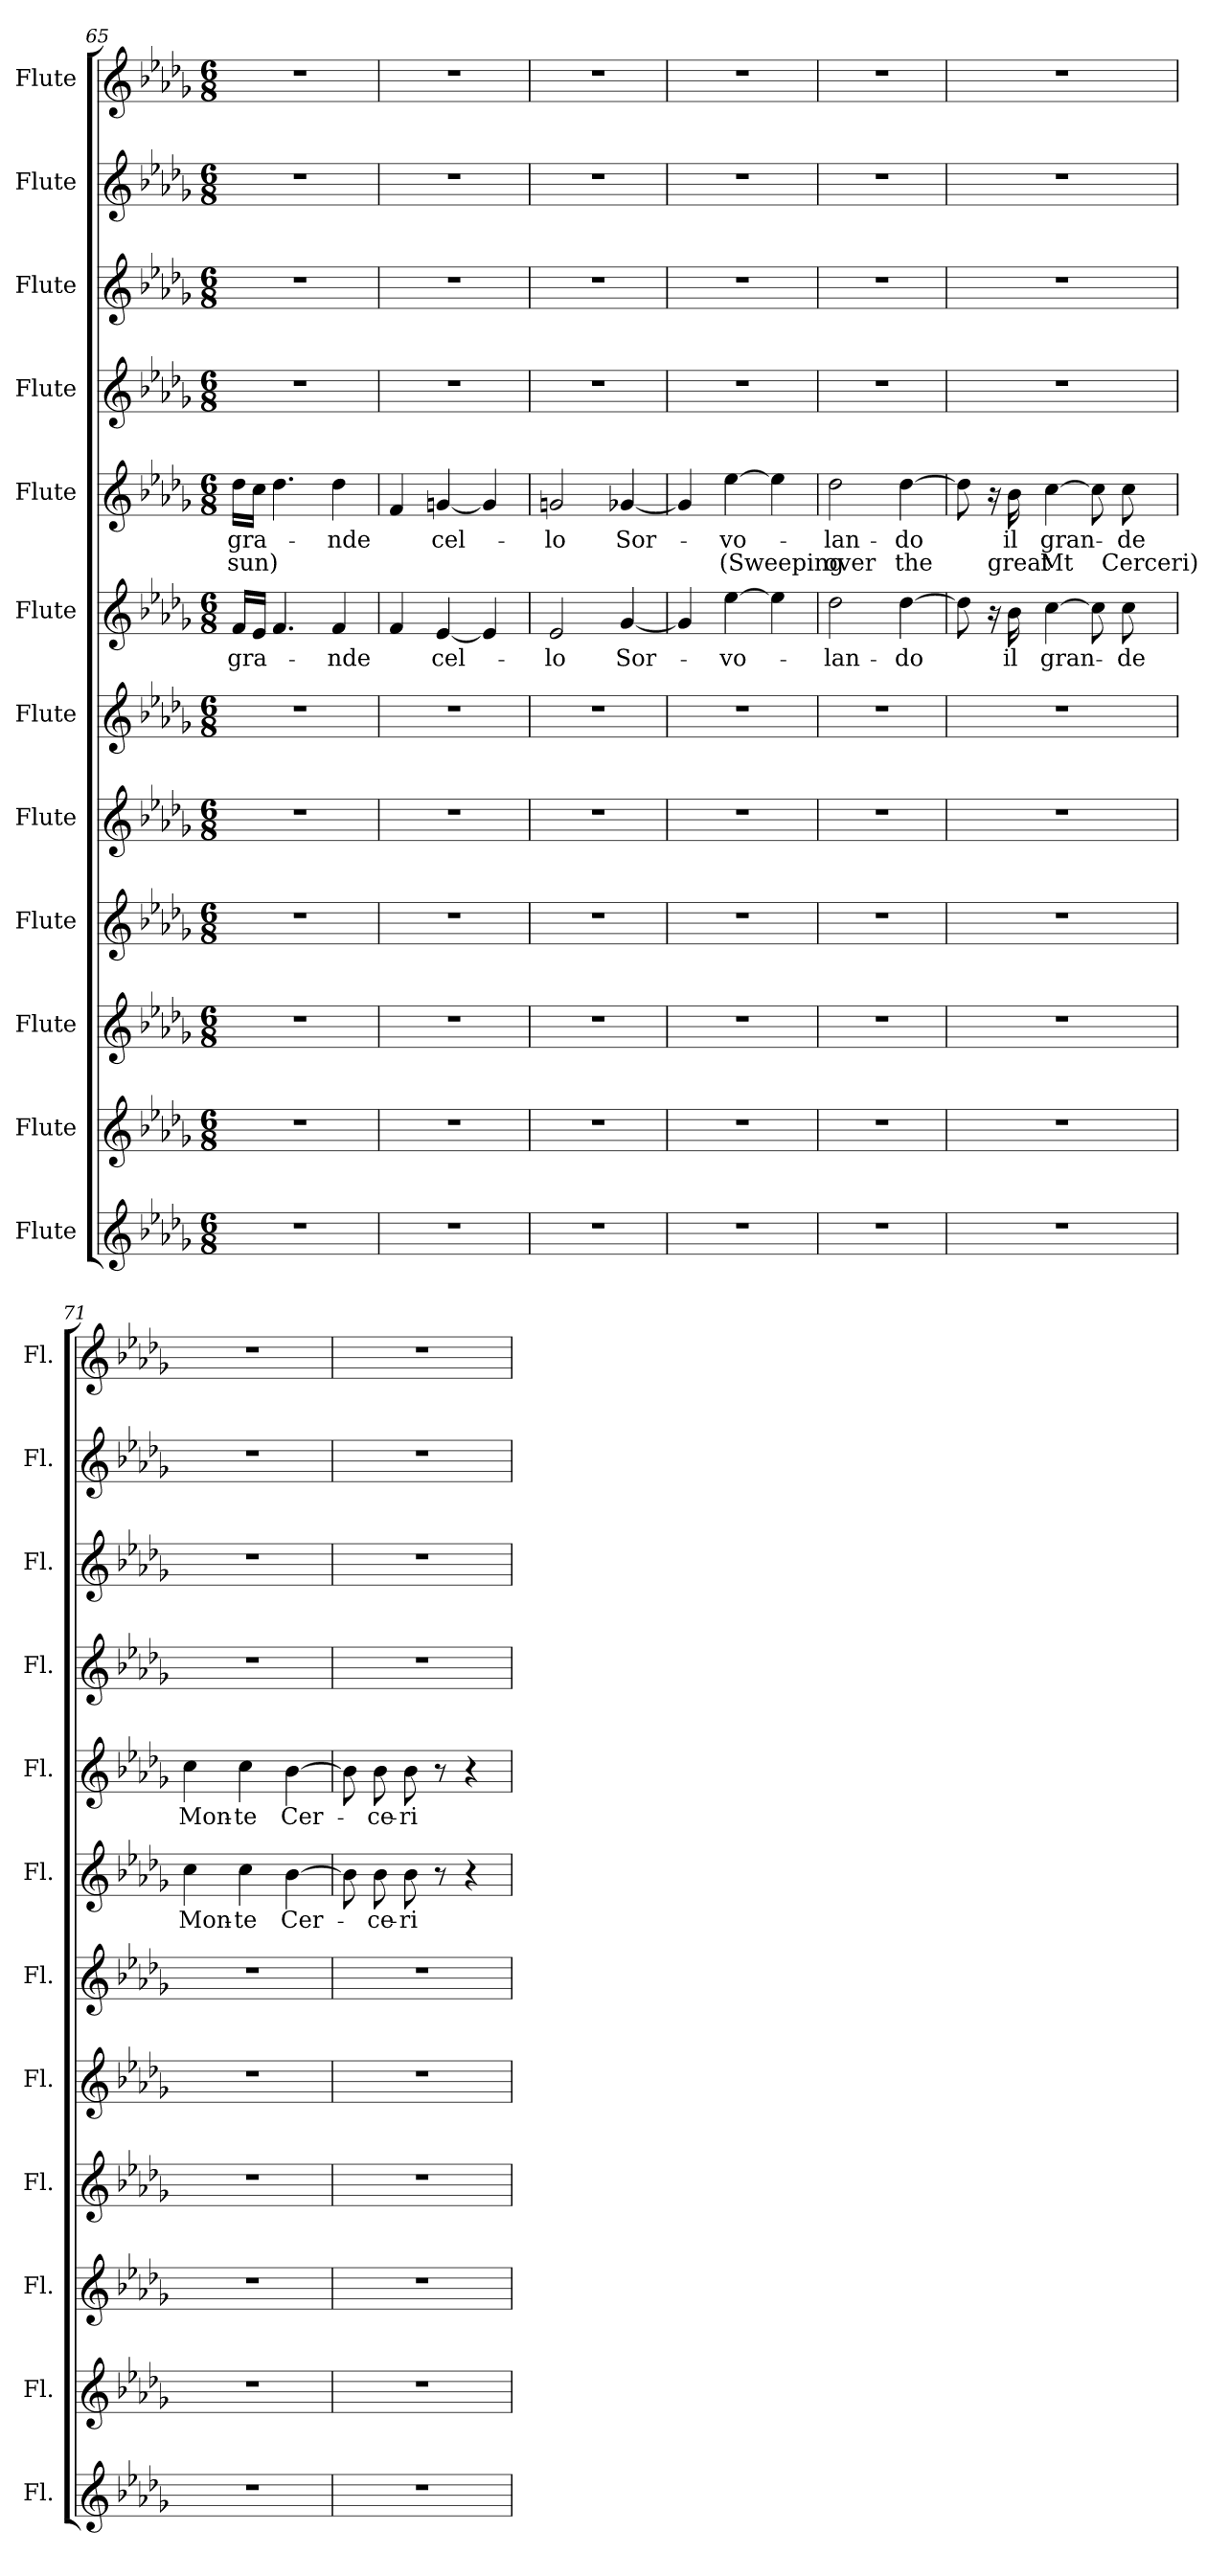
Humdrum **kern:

**kern	**kern	**kern	**kern	**kern	**kern	**kern	**text	**kern	**text	**text	**kern	**kern	**kern	**kern
*part12	*part11	*part10	*part9	*part8	*part7	*part6	*part6	*part5	*part5	*part5	*part4	*part3	*part2	*part1
*staff12	*staff11	*staff10	*staff9	*staff8	*staff7	*staff6	*staff6	*staff5	*staff5	*staff5	*staff4	*staff3	*staff2	*staff1
*I"Flute	*I"Flute	*I"Flute	*I"Flute	*I"Flute	*I"Flute	*I"Flute	*	*I"Flute	*	*	*I"Flute	*I"Flute	*I"Flute	*I"Flute
*I'Fl.	*I'Fl.	*I'Fl.	*I'Fl.	*I'Fl.	*I'Fl.	*I'Fl.	*	*I'Fl.	*	*	*I'Fl.	*I'Fl.	*I'Fl.	*I'Fl.
!!LO:PB:g=z
*clefG2	*clefG2	*clefG2	*clefG2	*clefG2	*clefG2	*clefG2	*	*clefG2	*	*	*clefG2	*clefG2	*clefG2	*clefG2
*k[b-e-a-d-g-]	*k[b-e-a-d-g-]	*k[b-e-a-d-g-]	*k[b-e-a-d-g-]	*k[b-e-a-d-g-]	*k[b-e-a-d-g-]	*k[b-e-a-d-g-]	*	*k[b-e-a-d-g-]	*	*	*k[b-e-a-d-g-]	*k[b-e-a-d-g-]	*k[b-e-a-d-g-]	*k[b-e-a-d-g-]
*M6/8	*M6/8	*M6/8	*M6/8	*M6/8	*M6/8	*M6/8	*	*M6/8	*	*	*M6/8	*M6/8	*M6/8	*M6/8
=65	=65	=65	=65	=65	=65	=65	=65	=65	=65	=65	=65	=65	=65	=65
2.r	2.r	2.r	2.r	2.r	2.r	16f/LL	gra-	16dd-\LL	gra-	sun)	2.r	2.r	2.r	2.r
.	.	.	.	.	.	16e-/JJ	.	16cc\JJ	.	.	.	.	.	.
.	.	.	.	.	.	4.f/	.	4.dd-\	.	.	.	.	.	.
.	.	.	.	.	.	4f/	-nde	4dd-\	-nde	.	.	.	.	.
=66	=66	=66	=66	=66	=66	=66	=66	=66	=66	=66	=66	=66	=66	=66
2.r	2.r	2.r	2.r	2.r	2.r	4f/	.	4f/	.	.	2.r	2.r	2.r	2.r
.	.	.	.	.	.	[4e-/	-cel-	[4gn/	-cel-	.	.	.	.	.
.	.	.	.	.	.	4e-/]	.	4g/]	.	.	.	.	.	.
=67	=67	=67	=67	=67	=67	=67	=67	=67	=67	=67	=67	=67	=67	=67
2.r	2.r	2.r	2.r	2.r	2.r	2e-/	-lo	2gn/	-lo	.	2.r	2.r	2.r	2.r
.	.	.	.	.	.	[4g-/	Sor-	[4g-X/	Sor-	.	.	.	.	.
=68	=68	=68	=68	=68	=68	=68	=68	=68	=68	=68	=68	=68	=68	=68
2.r	2.r	2.r	2.r	2.r	2.r	4g-/]	.	4g-/]	.	.	2.r	2.r	2.r	2.r
.	.	.	.	.	.	[4ee-\	-vo-	[4ee-\	-vo-	(Sweeping	.	.	.	.
.	.	.	.	.	.	4ee-\]	.	4ee-\]	.	.	.	.	.	.
=69	=69	=69	=69	=69	=69	=69	=69	=69	=69	=69	=69	=69	=69	=69
2.r	2.r	2.r	2.r	2.r	2.r	2dd-\	-lan-	2dd-\	-lan-	over	2.r	2.r	2.r	2.r
.	.	.	.	.	.	[4dd-\	-do	[4dd-\	-do	the	.	.	.	.
!!LO:PB:g=z
=70	=70	=70	=70	=70	=70	=70	=70	=70	=70	=70	=70	=70	=70	=70
2.r	2.r	2.r	2.r	2.r	2.r	8dd-\]	.	8dd-\]	.	.	2.r	2.r	2.r	2.r
.	.	.	.	.	.	16r	.	16r	.	.	.	.	.	.
.	.	.	.	.	.	16b-\	il	16b-\	il	great	.	.	.	.
.	.	.	.	.	.	[4cc\	gran-	[4cc\	gran-	Mt	.	.	.	.
.	.	.	.	.	.	8cc\]	.	8cc\]	.	.	.	.	.	.
.	.	.	.	.	.	8cc\	-de	8cc\	-de	Cerceri)	.	.	.	.
=71	=71	=71	=71	=71	=71	=71	=71	=71	=71	=71	=71	=71	=71	=71
2.r	2.r	2.r	2.r	2.r	2.r	4cc\	Mon-	4cc\	Mon-	.	2.r	2.r	2.r	2.r
.	.	.	.	.	.	4cc\	-te	4cc\	-te	.	.	.	.	.
.	.	.	.	.	.	[4b-\	Cer-	[4b-\	Cer-	.	.	.	.	.
=72	=72	=72	=72	=72	=72	=72	=72	=72	=72	=72	=72	=72	=72	=72
2.r	2.r	2.r	2.r	2.r	2.r	8b-\]	.	8b-\]	.	.	2.r	2.r	2.r	2.r
.	.	.	.	.	.	8b-\	-ce-	8b-\	-ce-	.	.	.	.	.
.	.	.	.	.	.	8b-\	-ri	8b-\	-ri	.	.	.	.	.
.	.	.	.	.	.	8r	.	8r	.	.	.	.	.	.
.	.	.	.	.	.	4r	.	4r	.	.	.	.	.	.
=	=	=	=	=	=	=	=	=	=	=	=	=	=	=
*-	*-	*-	*-	*-	*-	*-	*-	*-	*-	*-	*-	*-	*-	*-
